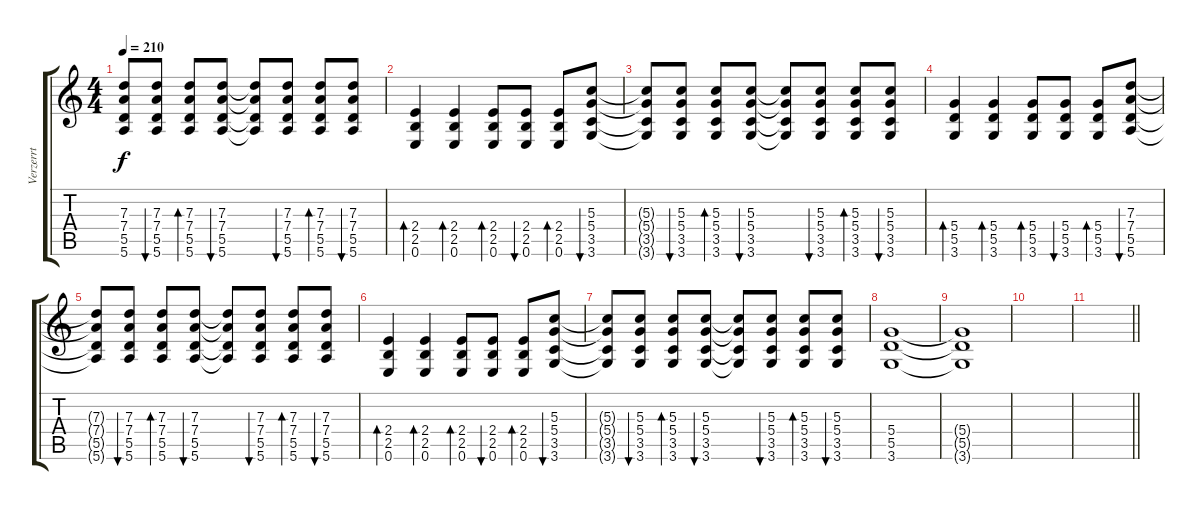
\track ("Verzerrt" "Verzerrt") {instrument distortionguitar}
\staff {score tabs}
\tuning (E4 B3 G3 D3 A2 E2) {hide}
\ts (4 4)
\tempo 210
\clef g2
\ks c
(7.3{t} 7.4{t} 5.5{t} 5.6{t}).8{dy f} (7.3 7.4 5.5 5.6).8{bu 60} (7.3 7.4 5.5 5.6).8{bd 60} (7.3 7.4 5.5 5.6).8{bu 60} (7.3{t} 7.4{t} 5.5{t} 5.6{t}).8 (7.3 7.4 5.5 5.6).8{bu 60} (7.3 7.4 5.5 5.6).8{bd 60} (7.3 7.4 5.5 5.6).8{bu 60} |
(2.4 2.5 0.6).4{bd 60} (2.4 2.5 0.6).4{bd 60} (2.4 2.5 0.6).8{bd 60} (2.4 2.5 0.6).8{bu 60} (2.4 2.5 0.6).8{bd 60} (5.3 5.4 3.5 3.6).8{bu 60} |
(5.3{t} 5.4{t} 3.5{t} 3.6{t}).8 (5.3 5.4 3.5 3.6).8{bu 60} (5.3 5.4 3.5 3.6).8{bd 60} (5.3 5.4 3.5 3.6).8{bu 60} (5.3{t} 5.4{t} 3.5{t} 3.6{t}).8 (5.3 5.4 3.5 3.6).8{bu 60} (5.3 5.4 3.5 3.6).8{bd 60} (5.3 5.4 3.5 3.6).8{bu 60} |
(5.4 5.5 3.6).4{bd 60} (5.4 5.5 3.6).4{bd 60} (5.4 5.5 3.6).8{bd 60} (5.4 5.5 3.6).8{bu 60} (5.4 5.5 3.6).8{bd 60} (7.3 7.4 5.5 5.6).8{bu 60} |
(7.3{t} 7.4{t} 5.5{t} 5.6{t}).8 (7.3 7.4 5.5 5.6).8{bu 60} (7.3 7.4 5.5 5.6).8{bd 60} (7.3 7.4 5.5 5.6).8{bu 60} (7.3{t} 7.4{t} 5.5{t} 5.6{t}).8 (7.3 7.4 5.5 5.6).8{bu 60} (7.3 7.4 5.5 5.6).8{bd 60} (7.3 7.4 5.5 5.6).8{bu 60} |
(2.4 2.5 0.6).4{bd 60} (2.4 2.5 0.6).4{bd 60} (2.4 2.5 0.6).8{bd 60} (2.4 2.5 0.6).8{bu 60} (2.4 2.5 0.6).8{bd 60} (5.3 5.4 3.5 3.6).8{bu 60} |
(5.3{t} 5.4{t} 3.5{t} 3.6{t}).8 (5.3 5.4 3.5 3.6).8{bu 60} (5.3 5.4 3.5 3.6).8{bd 60} (5.3 5.4 3.5 3.6).8{bu 60} (5.3{t} 5.4{t} 3.5{t} 3.6{t}).8 (5.3 5.4 3.5 3.6).8{bu 60} (5.3 5.4 3.5 3.6).8{bd 60} (5.3 5.4 3.5 3.6).8{bu 60} |
(5.4 5.5 3.6).1 |
(5.4{t} 5.5{t} 3.6{t}).1 |
|
\barLineRight lightlight
